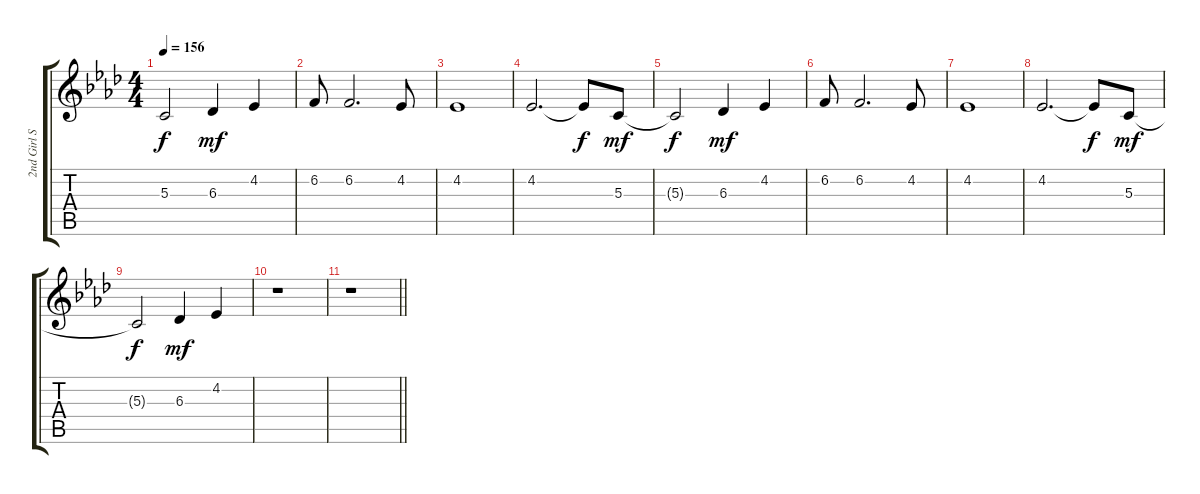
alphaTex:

\track ("2nd Girl Soprano" "2nd Girl S") {instrument choiraahs}
\staff {score tabs}
\tuning (E4 B3 G3 D3 A2 E2) {hide}
\ts (4 4)
\tempo 156
\clef g2
\ks fminor
5.3{t}.2{dy f} 6.3.4{dy mf} 4.2.4 |
6.2.8 6.2.2{d} 4.2.8 |
4.2.1 |
4.2.2{d} 4.2{t}.8{dy f} 5.3.8{dy mf} |
5.3{t}.2{dy f} 6.3.4{dy mf} 4.2.4 |
6.2.8 6.2.2{d} 4.2.8 |
4.2.1 |
4.2.2{d} 4.2{t}.8{dy f} 5.3.8{dy mf} |
5.3{t}.2{dy f} 6.3.4{dy mf} 4.2.4 |
r.1 |
\barLineRight lightlight
r.1
